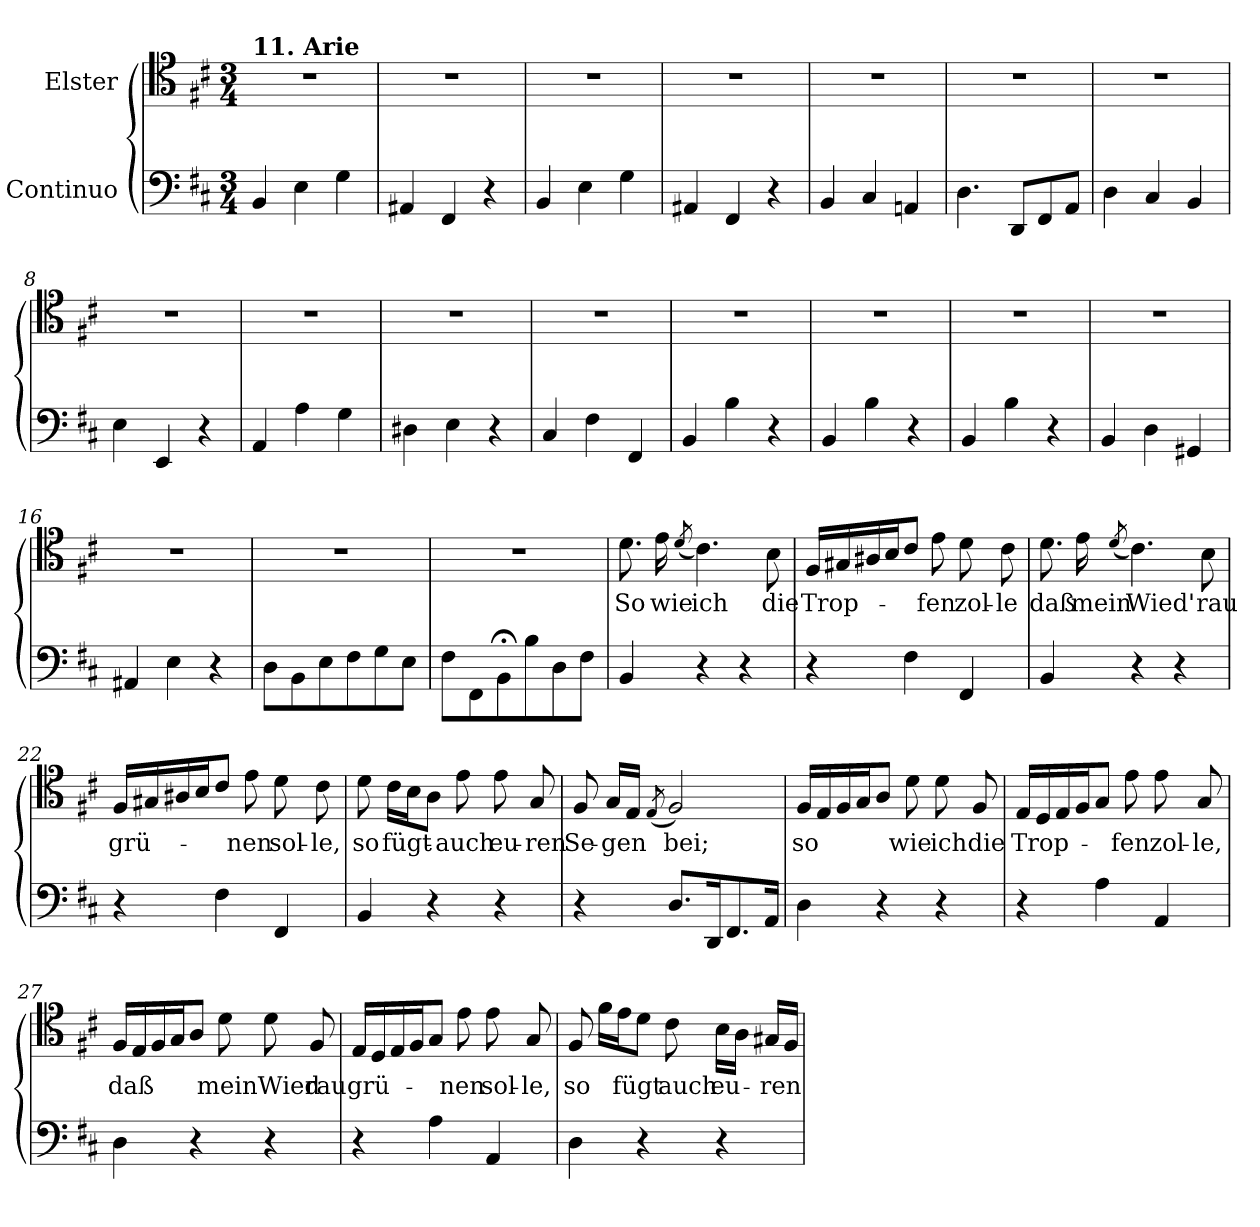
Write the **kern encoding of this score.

**kern	**kern	**text
*part2	*part1	*part1
*staff2	*staff1	*staff1
*I"Continuo	*I"Elster	*
*clefF4	*clefC4	*
*k[f#c#]	*k[f#c#]	*
*M3/4	*M3/4	*
=1	=1	=1
!	!LO:TX:a:B:t=11. Arie	!
4BB/	2.r	.
4E\	.	.
4G\	.	.
=2	=2	=2
4AA#X/	2.r	.
4FF#/	.	.
4r	.	.
=3	=3	=3
4BB/	2.r	.
4E\	.	.
4G\	.	.
=4	=4	=4
4AA#X/	2.r	.
4FF#/	.	.
4r	.	.
=5	=5	=5
4BB/	2.r	.
4C#/	.	.
4AAn/	.	.
=6	=6	=6
4.D\	2.r	.
8DD/L	.	.
8FF#/	.	.
8AA/J	.	.
=7	=7	=7
4D\	2.r	.
4C#/	.	.
4BB/	.	.
!!LO:LB:g=z
=8	=8	=8
4E\	2.r	.
4EE/	.	.
4r	.	.
=9	=9	=9
4AA/	2.r	.
4A\	.	.
4G\	.	.
=10	=10	=10
4D#X\	2.r	.
4E\	.	.
4r	.	.
=11	=11	=11
4C#/	2.r	.
4F#\	.	.
4FF#/	.	.
=12	=12	=12
4BB/	2.r	.
4B\	.	.
4r	.	.
=13	=13	=13
4BB/	2.r	.
4B\	.	.
4r	.	.
=14	=14	=14
4BB/	2.r	.
4B\	.	.
4r	.	.
=15	=15	=15
4BB/	2.r	.
4D\	.	.
4GG#X/	.	.
!!LO:LB:g=z
=16	=16	=16
4AA#X/	2.r	.
4E\	.	.
4r	.	.
=17	=17	=17
8D\L	2.r	.
8BB\	.	.
8E\	.	.
8F#\	.	.
8G\	.	.
8E\J	.	.
=18	=18	=18
8F#\L	2.r	.
8FF#\	.	.
8BB;<\	.	.
8B\	.	.
8D\	.	.
8F#\J	.	.
=19	=19	=19
!	!	!LO:LY:b
4BB/	8.d\	So
!	!	!LO:LY:b
.	16e\	wie
.	(8qd/	.
!	!	!LO:LY:b
4r	4.c#\)	ich
4r	.	.
!	!	!LO:LY:b
.	8B\	die
=20	=20	=20
!	!	!LO:LY:b
4r	16F#/LL	Trop-
.	16G#X/	.
.	16A#X/	.
.	16B/J	.
4F#\	8c#/J	.
!	!	!LO:LY:b
.	8e\	fen
!	!	!LO:LY:b
4FF#/	8d\	zol-
!	!	!LO:LY:b
.	8c#\	-le
=21	=21	=21
!	!	!LO:LY:b
4BB/	8.d\	daß
!	!	!LO:LY:b
.	16e\	mein
.	(8qd/	.
!	!	!LO:LY:b
4r	4.c#\)	Wied'
4r	.	.
!	!	!LO:LY:b
.	8B\	-rau
!!LO:LB:g=z
=22	=22	=22
!	!	!LO:LY:b
4r	16F#/LL	grü-
.	16G#X/	.
.	16A#X/	.
.	16B/J	.
4F#\	8c#/J	.
!	!	!LO:LY:b
.	8e\	-nen
!	!	!LO:LY:b
4FF#/	8d\	sol-
!	!	!LO:LY:b
.	8c#\	-le,
=23	=23	=23
!	!	!LO:LY:b
4BB/	8d\	so
!	!	!LO:LY:b
.	16c#\LL	fügt-
.	16B\J	.
4r	8A\J	.
!	!	!LO:LY:b
.	8e\	-auch
!	!	!LO:LY:b
4r	8e\	eu-
!	!	!LO:LY:b
.	8G/	-ren
=24	=24	=24
!	!	!LO:LY:b
4r	8F#/	Se-
!	!	!LO:LY:b
.	16G/LL	-gen
.	16E/JJ	.
.	(8qE/	.
!	!	!LO:LY:b
8.D/L	2F#/)	bei;
16DD/K	.	.
8.FF#/	.	.
16AA/Jk	.	.
=25	=25	=25
!	!	!LO:LY:b
4D\	16F#/LL	so
.	16E/	.
.	16F#/	.
.	16G/J	.
4r	8A/J	.
!	!	!LO:LY:b
.	8d\	wie
!	!	!LO:LY:b
4r	8d\	ich
!	!	!LO:LY:b
.	8F#/	die
=26	=26	=26
!	!	!LO:LY:b
4r	16E/LL	Trop-
.	16D/	.
.	16E/	.
.	16F#/J	.
4A\	8G/J	.
!	!	!LO:LY:b
.	8e\	-fen
!	!	!LO:LY:b
4AA/	8e\	zol-
!	!	!LO:LY:b
.	8G/	-le,
!!LO:LB:g=z
=27	=27	=27
!	!	!LO:LY:b
4D\	16F#/LL	-daß
.	16E/	.
.	16F#/	.
.	16G/J	.
4r	8A/J	.
!	!	!LO:LY:b
.	8d\	meinWied
4r	8d\	.
!	!	!LO:LY:b
.	8F#/	rau
=28	=28	=28
!	!	!LO:LY:b
4r	16E/LL	grü-
.	16D/	.
.	16E/	.
.	16F#/J	.
4A\	8G/J	.
!	!	!LO:LY:b
.	8e\	-nen
!	!	!LO:LY:b
4AA/	8e\	sol-
!	!	!LO:LY:b
.	8G/	-le,
=29	=29	=29
!	!	!LO:LY:b
4D\	8F#/	so
.	16f#\LL	.
!	!	!LO:LY:b
.	16e\J	fügt
4r	8d\J	.
!	!	!LO:LY:b
.	8c#\	auch
!	!	!LO:LY:b
4r	16B\LL	eu-
.	16A\JJ	.
!	!	!LO:LY:b
.	16G#X/LL	-ren
.	16F#/JJ	.
=	=	=
*-	*-	*-
